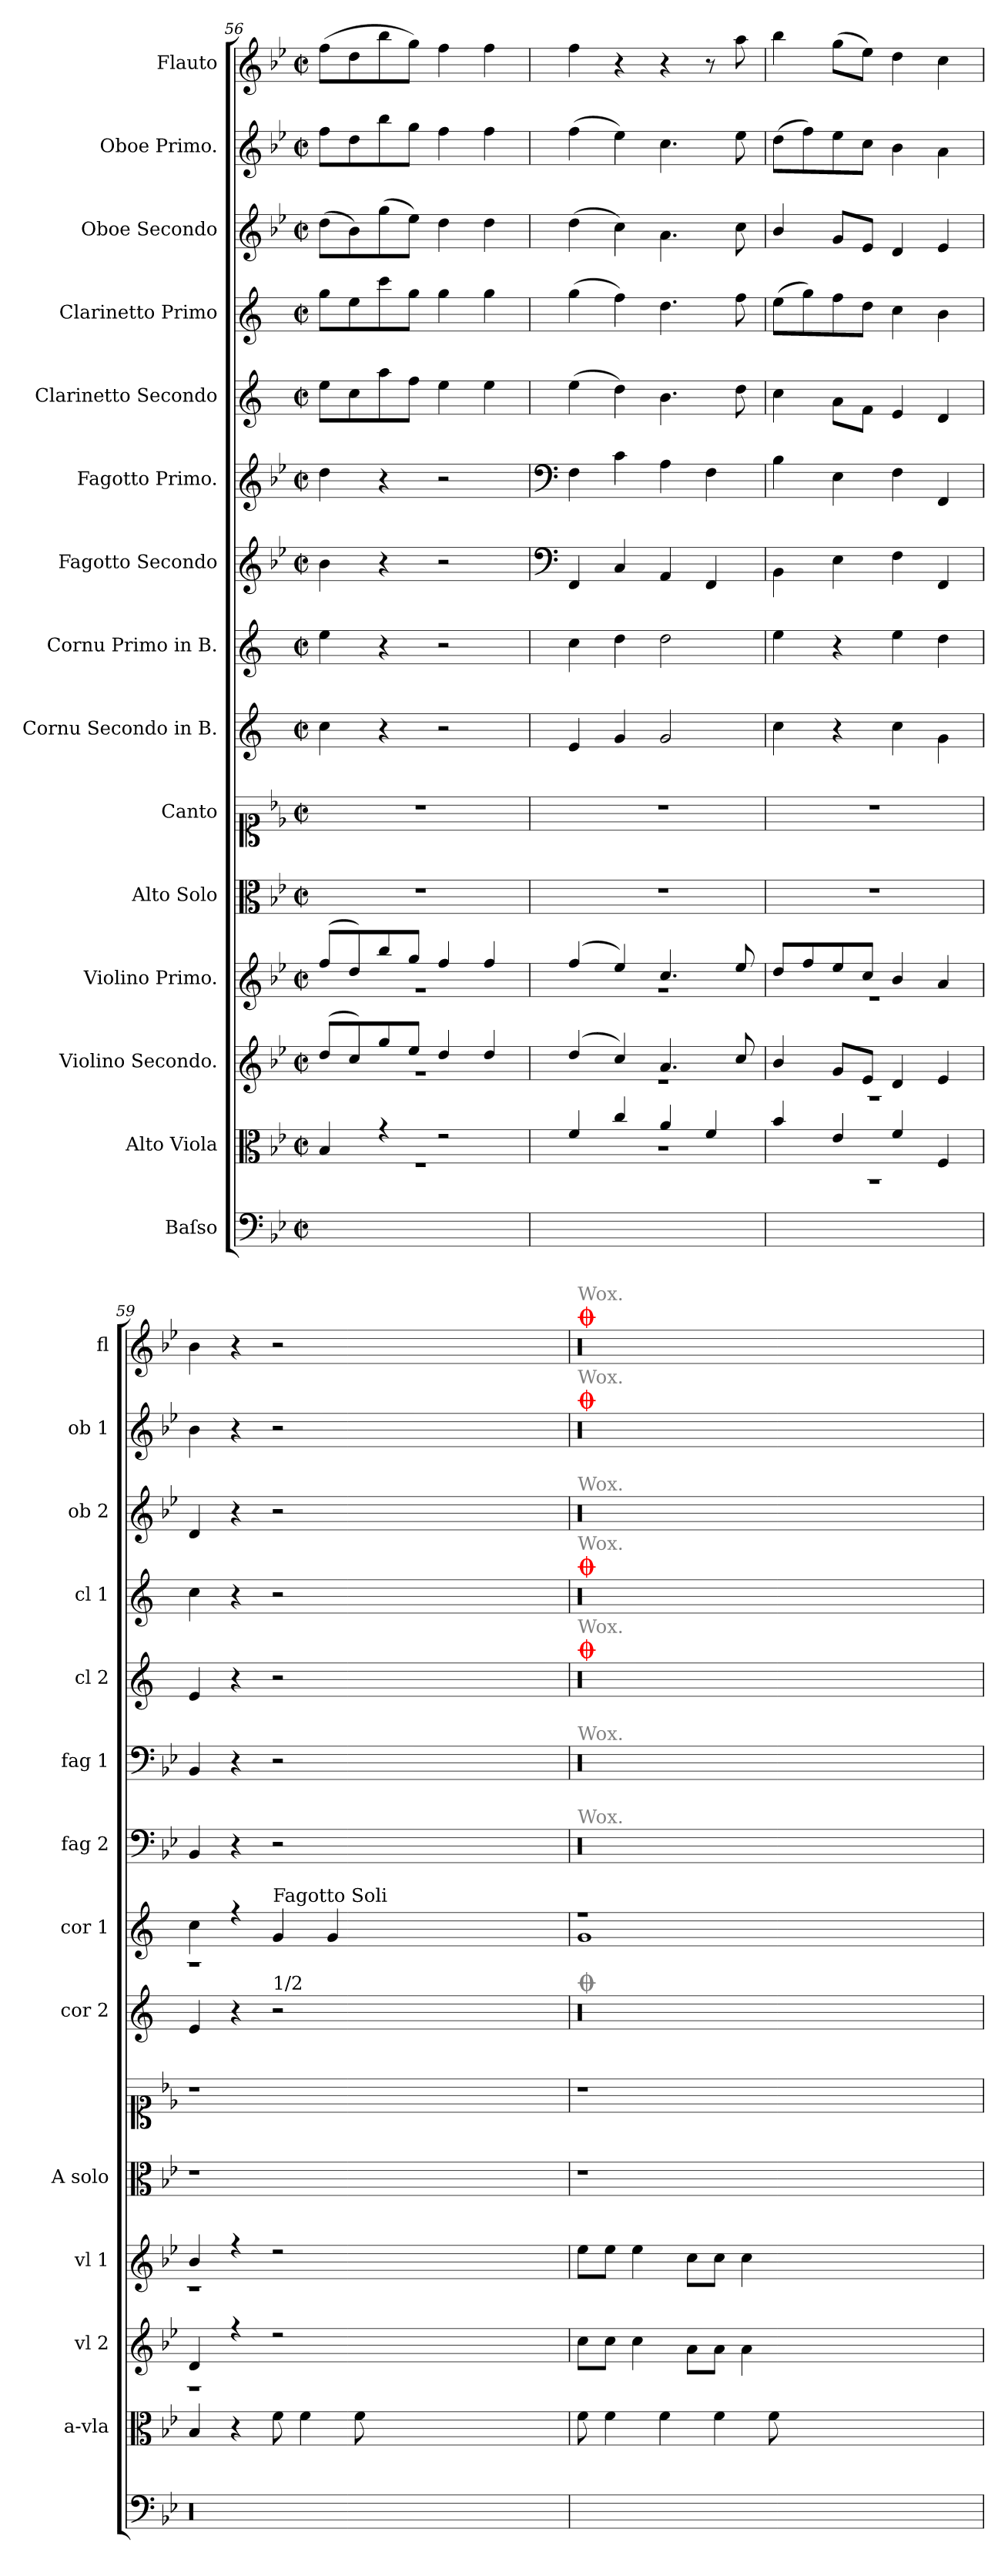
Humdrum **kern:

**kern	**kern	**dynam	**kern	**dynam	**kern	**dynam	**kern	**kern	**kern	**dynam	**kern	**dynam	**kern	**kern	**kern	**kern	**kern	**kern	**kern
*part15	*part14	*part14	*part13	*part13	*part12	*part12	*part11	*part10	*part9	*part9	*part8	*part8	*part7	*part6	*part5	*part4	*part3	*part2	*part1
*staff15	*staff14	*staff14	*staff13	*staff13	*staff12	*staff12	*staff11	*staff10	*staff9	*staff9	*staff8	*staff8	*staff7	*staff6	*staff5	*staff4	*staff3	*staff2	*staff1
*I"Baſso	*I"Alto Viola	*	*I"Violino Secondo.	*	*I"Violino Primo.	*	*I"Alto Solo	*I"Canto	*I"Cornu Secondo in B.	*	*I"Cornu Primo in B.	*	*I"Fagotto Secondo	*I"Fagotto Primo.	*I"Clarinetto Secondo	*I"Clarinetto Primo	*I"Oboe Secondo	*I"Oboe Primo.	*I"Flauto
*	*I'a-vla	*	*I'vl 2	*	*I'vl 1	*	*I'A solo	*	*I'cor 2	*	*I'cor 1	*	*I'fag 2	*I'fag 1	*I'cl 2	*I'cl 1	*I'ob 2	*I'ob 1	*I'fl
*clefF4	*clefC3	*	*clefG2	*	*clefG2	*	*clefC3	*clefC1	*clefG2	*	*clefG2	*	*clefG2	*clefG2	*clefG2	*clefG2	*clefG2	*clefG2	*clefG2
*	*	*	*	*	*	*	*	*	*ITrd1c2	*	*ITrd1c2	*	*	*	*ITrd1c2	*ITrd1c2	*	*	*
*k[b-e-]	*k[b-e-]	*	*k[b-e-]	*	*k[b-e-]	*	*k[b-e-]	*k[b-e-]	*k[b-e-]	*	*k[b-e-]	*	*k[b-e-]	*k[b-e-]	*k[b-e-]	*k[b-e-]	*k[b-e-]	*k[b-e-]	*k[b-e-]
*B-:	*B-:	*	*B-:	*	*B-:	*	*B-:	*B-:	*B-:	*	*B-:	*	*	*	*B-:	*B-:	*B-:	*B-:	*B-:
*M2/2	*M2/2	*	*M2/2	*	*M2/2	*	*M2/2	*M2/2	*M2/2	*	*M2/2	*	*M2/2	*M2/2	*M2/2	*M2/2	*M2/2	*M2/2	*M2/2
*met(c|)	*met(c|)	*	*met(c|)	*	*met(c|)	*	*met(c|)	*met(c|)	*met(c|)	*	*met(c|)	*	*met(c|)	*met(c|)	*met(c|)	*met(c|)	*met(c|)	*met(c|)	*met(c|)
=56	=56	=56	=56	=56	=56	=56	=56	=56	=56	=56	=56	=56	=56	=56	=56	=56	=56	=56	=56
*	*^	*	*^	*	*^	*	*	*	*	*	*	*	*	*	*	*	*	*	*
1ryy	4B-!/	1r	.	(<8dd!/L	1r	.	(<8ff!/L	1r	.	1r	1r	4b-\	.	4dd\	.	4b-\	4dd\	8dd\L	8ff\L	(8dd\L	8ff\L	(8ff\L
.	.	.	.	8cc!/)	.	.	8dd!/)	.	.	.	.	.	.	.	.	.	.	8b-\	8dd\	8b-\)	8dd\	8dd\
.	4r	.	.	8gg!/	.	.	8bb-!/	.	.	.	.	4r	.	4r	.	4r	4r	8gg\	8bb-\	(8gg\	8bb-\	8bb-\
.	.	.	.	8ee-!/J	.	.	8gg!/J	.	.	.	.	.	.	.	.	.	.	8ee-\J	8ff\J	8ee-\J)	8gg\J	8gg\J)
.	2r	.	.	4dd!/	.	.	4ff!/	.	.	.	.	2r	.	2r	.	2r	2r	4dd\	4ff\	4dd\	4ff\	4ff\
.	.	.	.	4dd!/	.	.	4ff!/	.	.	.	.	.	.	.	.	.	.	4dd\	4ff\	4dd\	4ff\	4ff\
=57	=57	=57	=57	=57	=57	=57	=57	=57	=57	=57	=57	=57	=57	=57	=57	=57	=57	=57	=57	=57	=57	=57
*	*	*	*	*	*	*	*	*	*	*	*	*	*	*	*	*clefF4	*clefF4	*	*	*	*	*
1ryy	4f!/	1r	.	(<4dd!/	1r	.	(<4ff!/	1r	.	1r	1r	4d/	.	4b-\	.	4FF/	4F\	(4dd\	(4ff\	(4dd\	(4ff\	4ff\
.	4cc!/	.	.	4cc!/)	.	.	4ee-!/)	.	.	.	.	4f/	.	4cc\	.	4C/	4c\	4cc\)	4ee-\)	4cc\)	4ee-\)	4r
.	4a!/	.	.	4.a!/	.	.	4.cc!/	.	.	.	.	2f/	.	2cc\	.	4AA/	4A\	4.a\	4.cc\	4.a\	4.cc\	4r
.	4f!/	.	.	.	.	.	.	.	.	.	.	.	.	.	.	4FF/	4F\	.	.	.	.	8r
.	.	.	.	8cc!/	.	.	8ee-!/	.	.	.	.	.	.	.	.	.	.	8cc\	8ee-\	8cc\	8ee-\	8aa\
=58	=58	=58	=58	=58	=58	=58	=58	=58	=58	=58	=58	=58	=58	=58	=58	=58	=58	=58	=58	=58	=58	=58
1ryy	4b-!/	1r	.	4b-!/	1r	.	8dd!/L	1r	.	1r	1r	4b-\	.	4dd\	.	4BB-\	4B-\	4b-\	(8dd\L	4b-/	(8dd\L	4bb-\
.	.	.	.	.	.	.	8ff!/	.	.	.	.	.	.	.	.	.	.	.	8ff\)	.	8ff\)	.
.	4e-!/	.	.	8g!/L	.	.	8ee-!/	.	.	.	.	4r	.	4r	.	4E-\	4E-\	8g\L	8ee-\	8g/L	8ee-\	(8gg\L
.	.	.	.	8e-!/J	.	.	8cc!/J	.	.	.	.	.	.	.	.	.	.	8e-\J	8cc\J	8e-/J	8cc\J	8ee-\J)
.	4f!/	.	.	4d!/	.	.	4b-!/	.	.	.	.	4b-\	.	4dd\	.	4F\	4F\	4d/	4b-\	4d/	4b-\	4dd\
.	4F!/	.	.	4e-!/	.	.	4a!/	.	.	.	.	4f\	.	4cc\	.	4FF/	4FF/	4c/	4a\	4e-/	4a\	4cc\
*	*v	*v	*	*	*	*	*	*	*	*	*	*	*	*	*	*	*	*	*	*	*	*
=59	=59	=59	=59	=59	=59	=59	=59	=59	=59	=59	=59	=59	=59	=59	=59	=59	=59	=59	=59	=59	=59
*	*	*	*	*	*	*	*	*	*	*	*	*	*^	*	*	*	*	*	*	*	*
00r	4B-!/	.	4d!/	1r	.	4b-!/	1r	.	1r	1r	4d/	.	4b-\	1r	.	4BB-/	4BB-/	4d/	4b-\	4d/	4b-\	4b-\
.	4r	.	4r	.	.	4r	.	.	.	.	4r	.	4r	.	.	4r	4r	4r	4r	4r	4r	4r
!	!	!	!	!	!	!	!	!	!	!	!	!	!LO:TX:a:t=Fagotto Soli	!	!	!	!	!	!	!	!	!
!	!	!	!	!	!	!	!	!	!	!	!LO:TX:a:t=1/2	!	!	!	!	!	!	!	!	!	!	!
!	!	!LO:DY:b	!	!	!	!	!	!	!	!	!	!LO:DY:b	!	!	!LO:DY:b	!	!	!	!	!	!	!
.	8f\	po&colon;	2r	.	.	2r	.	.	.	.	2r	po	4f/	.	po	2r	2r	2r	2r	2r	2r	2r
.	4f\	.	.	.	.	.	.	.	.	.	.	.	.	.	.	.	.	.	.	.	.	.
.	.	.	.	.	.	.	.	.	.	.	.	.	4f/	.	.	.	.	.	.	.	.	.
.	8f\	.	.	.	.	.	.	.	.	.	.	.	.	.	.	.	.	.	.	.	.	.
.	0.ryy	.	0.ryy	0.ryy	.	0.ryy	0.ryy	.	0.ryy	0.ryy	0.ryy	.	0.ryy	0.ryy	.	0.ryy	0.ryy	0.ryy	0.ryy	0.ryy	0.ryy	0.ryy
=60	=60	=60	=60	=60	=60	=60	=60	=60	=60	=60	=60	=60	=60	=60	=60	=60	=60	=60	=60	=60	=60	=60
!	!	!	!	!	!	!	!	!	!	!	!	!	!	!	!	!	!	!	!	!	!	!LO:TX:a:color=red:t=[coda]
!	!	!	!	!	!	!	!	!	!	!	!	!	!	!	!	!	!	!	!	!	!	!LO:TX:a:color=grey:t=Wox.
!	!	!	!	!	!	!	!	!	!	!	!	!	!	!	!	!	!	!	!	!	!LO:TX:a:color=red:t=[coda]	!
!	!	!	!	!	!	!	!	!	!	!	!	!	!	!	!	!	!	!	!	!	!LO:TX:a:color=grey:t=Wox.	!
!	!	!	!	!	!	!	!	!	!	!	!	!	!	!	!	!	!	!	!	!LO:TX:a:color=grey:t=Wox.	!	!
!	!	!	!	!	!	!	!	!	!	!	!	!	!	!	!	!	!	!	!LO:TX:a:color=red:t=[coda]	!	!	!
!	!	!	!	!	!	!	!	!	!	!	!	!	!	!	!	!	!	!	!LO:TX:a:color=grey:t=Wox.	!	!	!
!	!	!	!	!	!	!	!	!	!	!	!	!	!	!	!	!	!	!LO:TX:a:color=red:t=[coda]	!	!	!	!
!	!	!	!	!	!	!	!	!	!	!	!	!	!	!	!	!	!	!LO:TX:a:color=grey:t=Wox.	!	!	!	!
!	!	!	!	!	!	!	!	!	!	!	!	!	!	!	!	!	!LO:TX:a:color=grey:t=Wox.	!	!	!	!	!
!	!	!	!	!	!	!	!	!	!	!	!	!	!	!	!	!LO:TX:a:color=grey:t=Wox.	!	!	!	!	!	!
!	!	!	!	!	!	!	!	!	!	!	!LO:TX:a:color=grey:t=[coda]	!	!	!	!	!	!	!	!	!	!	!
!	!	!	!	!	!	!LO:TX:a:t=Dolce	!	!	!	!	!	!	!	!	!	!	!	!	!	!	!	!
!	!	!	!	!	!	!	!	!LO:DY:b	!	!	!	!	!	!	!	!	!	!	!	!	!	!
*	*	*	*v	*v	*	*	*	*	*	*	*	*	*	*	*	*	*	*	*	*	*	*
*	*	*	*	*	*v	*v	*	*	*	*	*	*	*	*	*	*	*	*	*	*	*
00ryy	8f\	.	8cc\L	.	8ee-\L	po&colon;	1r	1r	00r	.	1rff	1f	.	00r	00r	00r	00r	00r	00r	00r
.	4f\	.	8cc\J	.	8ee-\J	.	.	.	.	.	.	.	.	.	.	.	.	.	.	.
!	!	!	!	!LO:DY:b	!	!	!	!	!	!	!	!	!	!	!	!	!	!	!	!
.	.	.	4cc\	po&colon;	4ee-\	.	.	.	.	.	.	.	.	.	.	.	.	.	.	.
.	4f\	.	.	.	.	.	.	.	.	.	.	.	.	.	.	.	.	.	.	.
.	.	.	8a\L	.	8cc\L	.	.	.	.	.	.	.	.	.	.	.	.	.	.	.
.	4f\	.	8a\J	.	8cc\J	.	.	.	.	.	.	.	.	.	.	.	.	.	.	.
.	.	.	4a\	.	4cc\	.	.	.	.	.	.	.	.	.	.	.	.	.	.	.
.	8f\	.	.	.	.	.	.	.	.	.	.	.	.	.	.	.	.	.	.	.
.	0.ryy	.	0.ryy	.	0.ryy	.	0.ryy	0.ryy	.	.	0.ryy	0.ryy	.	.	.	.	.	.	.	.
*	*	*	*	*	*	*	*	*	*	*	*v	*v	*	*	*	*	*	*	*	*
=	=	=	=	=	=	=	=	=	=	=	=	=	=	=	=	=	=	=	=
*-	*-	*-	*-	*-	*-	*-	*-	*-	*-	*-	*-	*-	*-	*-	*-	*-	*-	*-	*-
